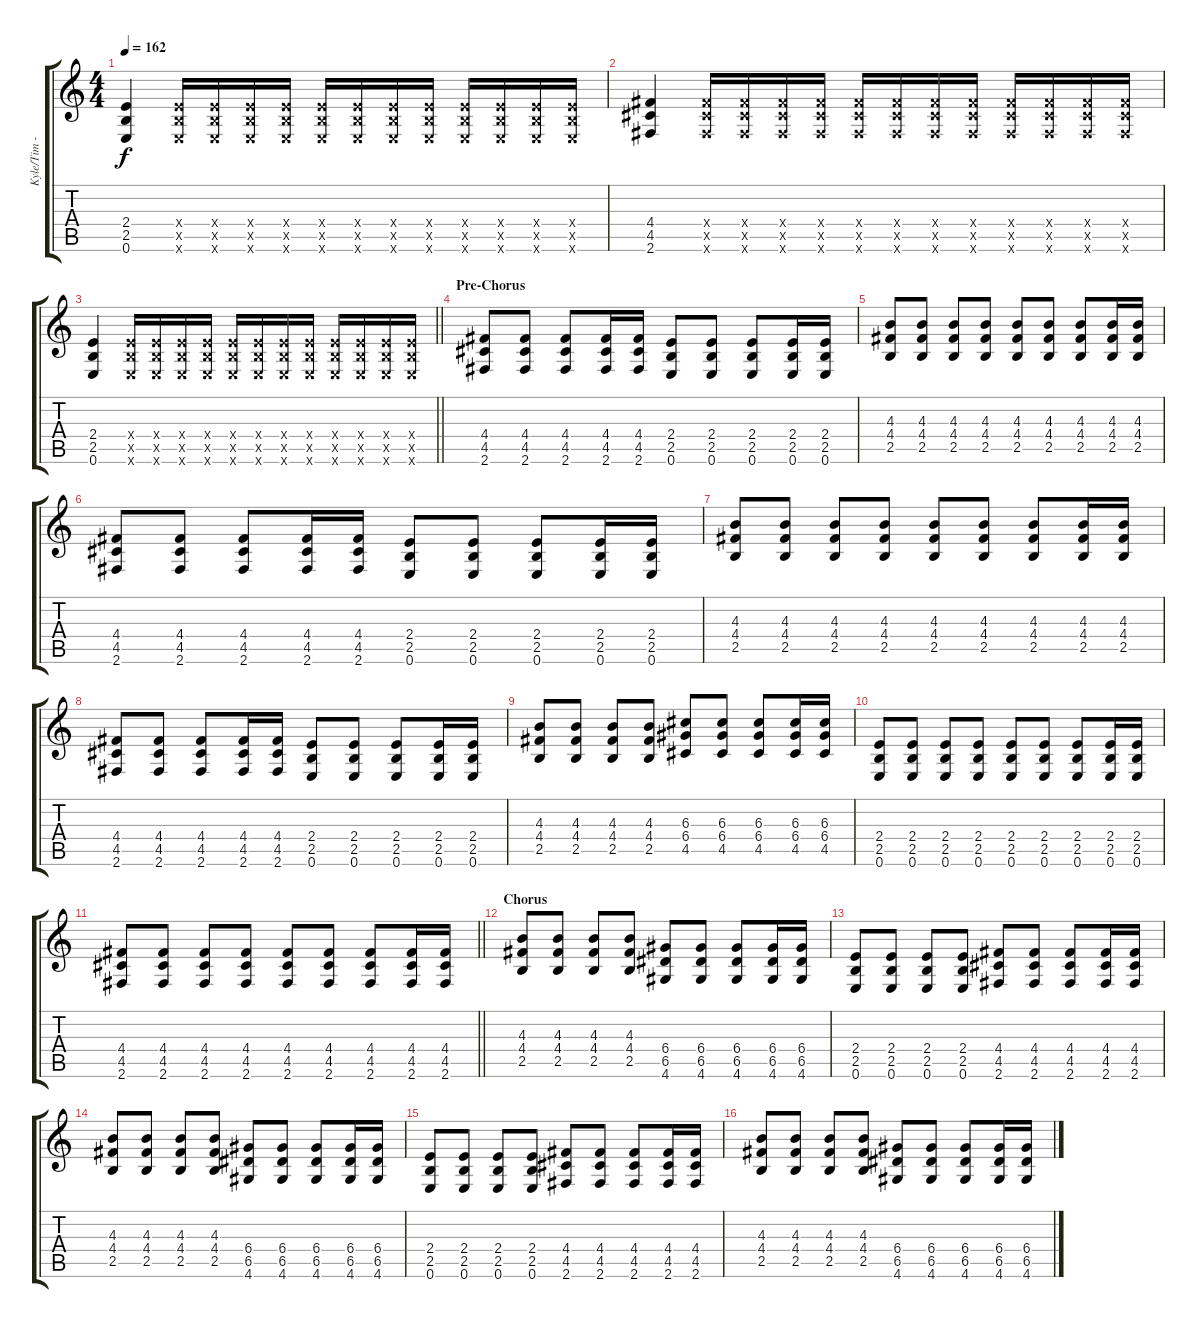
\track ("Kyle/Tim - Guitar" "Kyle/Tim -") {instrument distortionguitar}
\staff {score tabs}
\tuning (E4 B3 G3 D3 A2 E2) {hide}
\ts (4 4)
\tempo 162
\clef g2
\ks c
(2.4 2.5 0.6).4{dy f} (2.4{x} 2.5{x} 0.6{x}).16 (2.4{x} 2.5{x} 0.6{x}).16 (2.4{x} 2.5{x} 0.6{x}).16 (2.4{x} 2.5{x} 0.6{x}).16 (2.4{x} 2.5{x} 0.6{x}).16 (2.4{x} 2.5{x} 0.6{x}).16 (2.4{x} 2.5{x} 0.6{x}).16 (2.4{x} 2.5{x} 0.6{x}).16 (2.4{x} 2.5{x} 0.6{x}).16 (2.4{x} 2.5{x} 0.6{x}).16 (2.4{x} 2.5{x} 0.6{x}).16 (2.4{x} 2.5{x} 0.6{x}).16 |
(4.4 4.5 2.6).4 (4.4{x} 4.5{x} 2.6{x}).16 (4.4{x} 4.5{x} 2.6{x}).16 (4.4{x} 4.5{x} 2.6{x}).16 (4.4{x} 4.5{x} 2.6{x}).16 (4.4{x} 4.5{x} 2.6{x}).16 (4.4{x} 4.5{x} 2.6{x}).16 (4.4{x} 4.5{x} 2.6{x}).16 (4.4{x} 4.5{x} 2.6{x}).16 (4.4{x} 4.5{x} 2.6{x}).16 (4.4{x} 4.5{x} 2.6{x}).16 (4.4{x} 4.5{x} 2.6{x}).16 (4.4{x} 4.5{x} 2.6{x}).16 |
\barLineRight lightlight
(2.4 2.5 0.6).4 (2.4{x} 2.5{x} 0.6{x}).16 (2.4{x} 2.5{x} 0.6{x}).16 (2.4{x} 2.5{x} 0.6{x}).16 (2.4{x} 2.5{x} 0.6{x}).16 (2.4{x} 2.5{x} 0.6{x}).16 (2.4{x} 2.5{x} 0.6{x}).16 (2.4{x} 2.5{x} 0.6{x}).16 (2.4{x} 2.5{x} 0.6{x}).16 (2.4{x} 2.5{x} 0.6{x}).16 (2.4{x} 2.5{x} 0.6{x}).16 (2.4{x} 2.5{x} 0.6{x}).16 (2.4{x} 2.5{x} 0.6{x}).16 |
\section ("" "Pre-Chorus")
(4.4 4.5 2.6).8 (4.4 4.5 2.6).8 (4.4 4.5 2.6).8 (4.4 4.5 2.6).16 (4.4 4.5 2.6).16 (2.4 2.5 0.6).8 (2.4 2.5 0.6).8 (2.4 2.5 0.6).8 (2.4 2.5 0.6).16 (2.4 2.5 0.6).16 |
(4.3 4.4 2.5).8 (4.3 4.4 2.5).8 (4.3 4.4 2.5).8 (4.3 4.4 2.5).8 (4.3 4.4 2.5).8 (4.3 4.4 2.5).8 (4.3 4.4 2.5).8 (4.3 4.4 2.5).16 (4.3 4.4 2.5).16 |
(4.4 4.5 2.6).8 (4.4 4.5 2.6).8 (4.4 4.5 2.6).8 (4.4 4.5 2.6).16 (4.4 4.5 2.6).16 (2.4 2.5 0.6).8 (2.4 2.5 0.6).8 (2.4 2.5 0.6).8 (2.4 2.5 0.6).16 (2.4 2.5 0.6).16 |
(4.3 4.4 2.5).8 (4.3 4.4 2.5).8 (4.3 4.4 2.5).8 (4.3 4.4 2.5).8 (4.3 4.4 2.5).8 (4.3 4.4 2.5).8 (4.3 4.4 2.5).8 (4.3 4.4 2.5).16 (4.3 4.4 2.5).16 |
(4.4 4.5 2.6).8 (4.4 4.5 2.6).8 (4.4 4.5 2.6).8 (4.4 4.5 2.6).16 (4.4 4.5 2.6).16 (2.4 2.5 0.6).8 (2.4 2.5 0.6).8 (2.4 2.5 0.6).8 (2.4 2.5 0.6).16 (2.4 2.5 0.6).16 |
(4.3 4.4 2.5).8 (4.3 4.4 2.5).8 (4.3 4.4 2.5).8 (4.3 4.4 2.5).8 (6.3 6.4 4.5).8 (6.3 6.4 4.5).8 (6.3 6.4 4.5).8 (6.3 6.4 4.5).16 (6.3 6.4 4.5).16 |
(2.4 2.5 0.6).8 (2.4 2.5 0.6).8 (2.4 2.5 0.6).8 (2.4 2.5 0.6).8 (2.4 2.5 0.6).8 (2.4 2.5 0.6).8 (2.4 2.5 0.6).8 (2.4 2.5 0.6).16 (2.4 2.5 0.6).16 |
\barLineRight lightlight
(4.4 4.5 2.6).8 (4.4 4.5 2.6).8 (4.4 4.5 2.6).8 (4.4 4.5 2.6).8 (4.4 4.5 2.6).8 (4.4 4.5 2.6).8 (4.4 4.5 2.6).8 (4.4 4.5 2.6).16 (4.4 4.5 2.6).16 |
\section ("" "Chorus")
(4.3 4.4 2.5).8 (4.3 4.4 2.5).8 (4.3 4.4 2.5).8 (4.3 4.4 2.5).8 (6.4 6.5 4.6).8 (6.4 6.5 4.6).8 (6.4 6.5 4.6).8 (6.4 6.5 4.6).16 (6.4 6.5 4.6).16 |
(2.4 2.5 0.6).8 (2.4 2.5 0.6).8 (2.4 2.5 0.6).8 (2.4 2.5 0.6).8 (4.4 4.5 2.6).8 (4.4 4.5 2.6).8 (4.4 4.5 2.6).8 (4.4 4.5 2.6).16 (4.4 4.5 2.6).16 |
(4.3 4.4 2.5).8 (4.3 4.4 2.5).8 (4.3 4.4 2.5).8 (4.3 4.4 2.5).8 (6.4 6.5 4.6).8 (6.4 6.5 4.6).8 (6.4 6.5 4.6).8 (6.4 6.5 4.6).16 (6.4 6.5 4.6).16 |
(2.4 2.5 0.6).8 (2.4 2.5 0.6).8 (2.4 2.5 0.6).8 (2.4 2.5 0.6).8 (4.4 4.5 2.6).8 (4.4 4.5 2.6).8 (4.4 4.5 2.6).8 (4.4 4.5 2.6).16 (4.4 4.5 2.6).16 |
(4.3 4.4 2.5).8 (4.3 4.4 2.5).8 (4.3 4.4 2.5).8 (4.3 4.4 2.5).8 (6.4 6.5 4.6).8 (6.4 6.5 4.6).8 (6.4 6.5 4.6).8 (6.4 6.5 4.6).16 (6.4 6.5 4.6).16
